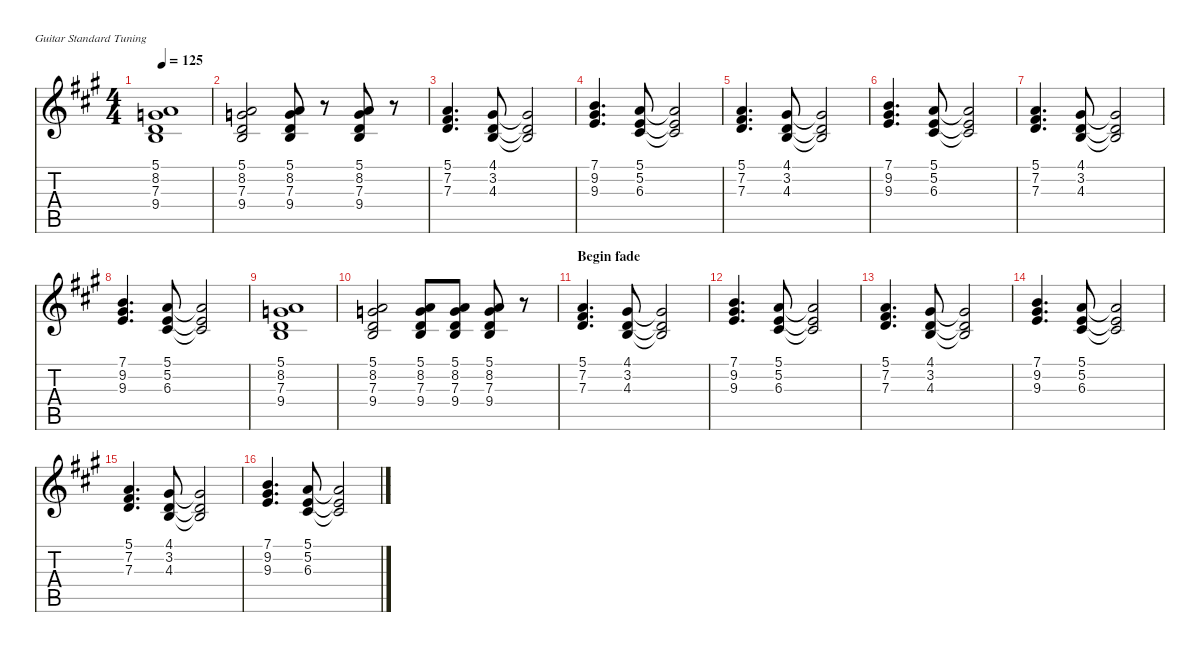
\defaultSystemsLayout 4
\hideDynamics
\bracketExtendMode nobrackets
\singleTrackTrackNamePolicy hidden
\multiTrackTrackNamePolicy hidden
\otherSystemsTrackNameOrientation horizontal
\track ("Piano" "el.pno.") {instrument electricpiano1}
\staff {score tabs}
\tuning (E4 B3 G3 D3 A2 E2)
\ts (4 4)
\tempo 125
\clef g2
\ks a
(5.1{acc forcenatural} 8.2{acc forcenatural} 7.3{acc forcenatural} 9.4{acc forcenatural}).1{dy f beam Up} |
(5.1{acc forcenatural} 8.2{acc forcenatural} 7.3{acc forcenatural} 9.4{acc forcenatural}).2{beam Up} (5.1{acc forcenatural} 8.2{acc forcenatural} 7.3{acc forcenatural} 9.4{acc forcenatural}).8{beam Up} r.8{beam Up} (5.1{acc forcenatural} 8.2{acc forcenatural} 7.3{acc forcenatural} 9.4{acc forcenatural}).8{beam Up} r.8{beam Up} |
(5.1{acc forcenatural} 7.2{acc #} 7.3{acc forcenatural}).4{d beam Up} (4.1{acc #} 3.2{acc forcenatural} 4.3{acc forcenatural}).8{beam Up} (4.1{t acc #} 3.2{t acc forcenatural} 4.3{t acc forcenatural}).2{beam Up} |
(7.1{acc forcenatural} 9.2{acc #} 9.3{acc forcenatural}).4{d beam Up} (5.1{acc forcenatural} 5.2{acc forcenatural} 6.3{acc #}).8{beam Up} (5.1{t acc forcenatural} 5.2{t acc forcenatural} 6.3{t acc #}).2{beam Up} |
(5.1{acc forcenatural} 7.2{acc #} 7.3{acc forcenatural}).4{d beam Up} (4.1{acc #} 3.2{acc forcenatural} 4.3{acc forcenatural}).8{beam Up} (4.1{t acc #} 3.2{t acc forcenatural} 4.3{t acc forcenatural}).2{beam Up} |
(7.1{acc forcenatural} 9.2{acc #} 9.3{acc forcenatural}).4{d beam Up} (5.1{acc forcenatural} 5.2{acc forcenatural} 6.3{acc #}).8{beam Up} (5.1{t acc forcenatural} 5.2{t acc forcenatural} 6.3{t acc #}).2{beam Up} |
(5.1{acc forcenatural} 7.2{acc #} 7.3{acc forcenatural}).4{d beam Up} (4.1{acc #} 3.2{acc forcenatural} 4.3{acc forcenatural}).8{beam Up} (4.1{t acc #} 3.2{t acc forcenatural} 4.3{t acc forcenatural}).2{beam Up} |
(7.1{acc forcenatural} 9.2{acc #} 9.3{acc forcenatural}).4{d beam Up} (5.1{acc forcenatural} 5.2{acc forcenatural} 6.3{acc #}).8{beam Up} (5.1{t acc forcenatural} 5.2{t acc forcenatural} 6.3{t acc #}).2{beam Up} |
(5.1{acc forcenatural} 8.2{acc forcenatural} 7.3{acc forcenatural} 9.4{acc forcenatural}).1{beam Up} |
(5.1{acc forcenatural} 8.2{acc forcenatural} 7.3{acc forcenatural} 9.4{acc forcenatural}).2{beam Up} (5.1{acc forcenatural} 8.2{acc forcenatural} 7.3{acc forcenatural} 9.4{acc forcenatural}).8{beam Up} (5.1{acc forcenatural} 8.2{acc forcenatural} 7.3{acc forcenatural} 9.4{acc forcenatural}).8{beam Up} (5.1{acc forcenatural} 8.2{acc forcenatural} 7.3{acc forcenatural} 9.4{acc forcenatural}).8{beam Up} r.8{beam Up} |
\section ("" "Begin fade")
(5.1{acc forcenatural} 7.2{acc #} 7.3{acc forcenatural}).4{d beam Up} (4.1{acc #} 3.2{acc forcenatural} 4.3{acc forcenatural}).8{beam Up} (4.1{t acc #} 3.2{t acc forcenatural} 4.3{t acc forcenatural}).2{beam Up} |
(7.1{acc forcenatural} 9.2{acc #} 9.3{acc forcenatural}).4{d beam Up} (5.1{acc forcenatural} 5.2{acc forcenatural} 6.3{acc #}).8{beam Up} (5.1{t acc forcenatural} 5.2{t acc forcenatural} 6.3{t acc #}).2{beam Up} |
(5.1{acc forcenatural} 7.2{acc #} 7.3{acc forcenatural}).4{d beam Up} (4.1{acc #} 3.2{acc forcenatural} 4.3{acc forcenatural}).8{beam Up} (4.1{t acc #} 3.2{t acc forcenatural} 4.3{t acc forcenatural}).2{beam Up} |
(7.1{acc forcenatural} 9.2{acc #} 9.3{acc forcenatural}).4{d beam Up} (5.1{acc forcenatural} 5.2{acc forcenatural} 6.3{acc #}).8{beam Up} (5.1{t acc forcenatural} 5.2{t acc forcenatural} 6.3{t acc #}).2{beam Up} |
(5.1{acc forcenatural} 7.2{acc #} 7.3{acc forcenatural}).4{d beam Up} (4.1{acc #} 3.2{acc forcenatural} 4.3{acc forcenatural}).8{beam Up} (4.1{t acc #} 3.2{t acc forcenatural} 4.3{t acc forcenatural}).2{beam Up} |
(7.1{acc forcenatural} 9.2{acc #} 9.3{acc forcenatural}).4{d beam Up} (5.1{acc forcenatural} 5.2{acc forcenatural} 6.3{acc #}).8{beam Up} (5.1{t acc forcenatural} 5.2{t acc forcenatural} 6.3{t acc #}).2{beam Up}
